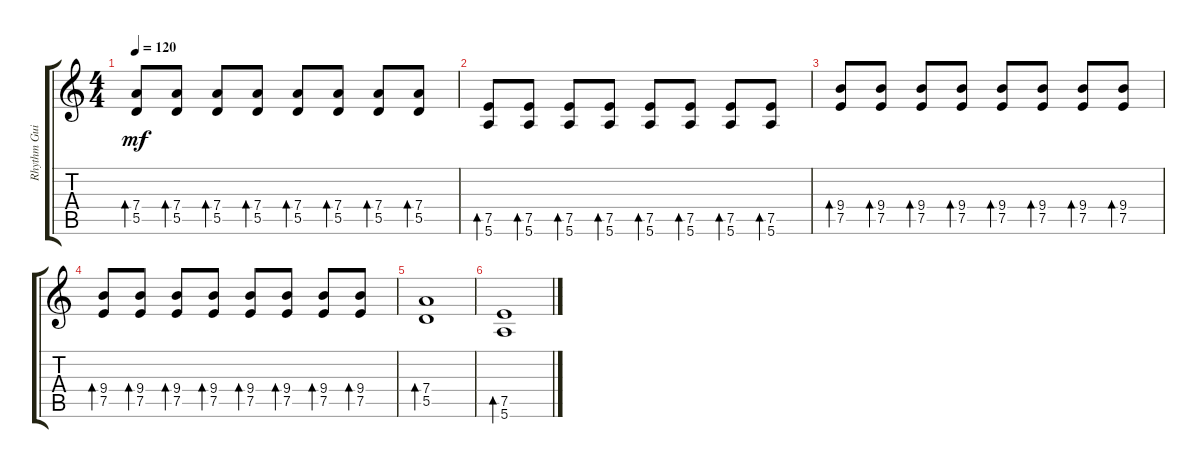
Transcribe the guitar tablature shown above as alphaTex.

\track ("Rhythm Guitar" "Rhythm Gui") {instrument overdrivenguitar}
\staff {score tabs}
\tuning (E4 B3 G3 D3 A2 E2) {hide}
\ts (4 4)
\tempo 120
\clef g2
\ks c
(7.4 5.5).8{bd 30 dy mf} (7.4 5.5).8{bd 30} (7.4 5.5).8{bd 30} (7.4 5.5).8{bd 30} (7.4 5.5).8{bd 30} (7.4 5.5).8{bd 30} (7.4 5.5).8{bd 30} (7.4 5.5).8{bd 30} |
(7.5 5.6).8{bd 30} (7.5 5.6).8{bd 30} (7.5 5.6).8{bd 30} (7.5 5.6).8{bd 30} (7.5 5.6).8{bd 30} (7.5 5.6).8{bd 30} (7.5 5.6).8{bd 30} (7.5 5.6).8{bd 30} |
(9.4 7.5).8{bd 30} (9.4 7.5).8{bd 30} (9.4 7.5).8{bd 30} (9.4 7.5).8{bd 30} (9.4 7.5).8{bd 30} (9.4 7.5).8{bd 30} (9.4 7.5).8{bd 30} (9.4 7.5).8{bd 30} |
(9.4 7.5).8{bd 30} (9.4 7.5).8{bd 30} (9.4 7.5).8{bd 30} (9.4 7.5).8{bd 30} (9.4 7.5).8{bd 30} (9.4 7.5).8{bd 30} (9.4 7.5).8{bd 30} (9.4 7.5).8{bd 30} |
(7.4 5.5).1{bd 30} |
(7.5 5.6).1{bd 30}
